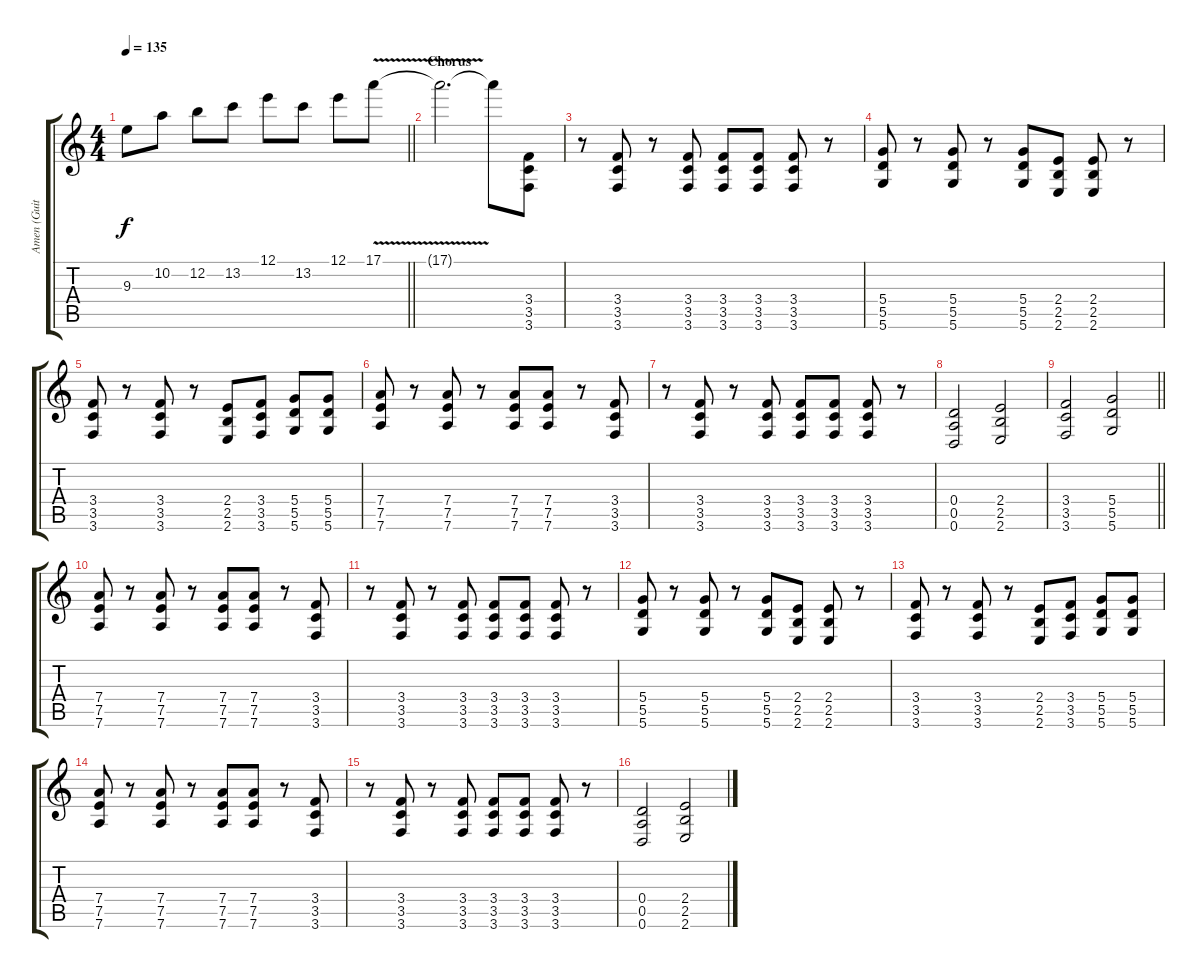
\track ("Amen (Guitar)" "Amen (Guit") {instrument distortionguitar}
\staff {score tabs}
\tuning (E4 B3 G3 D3 A2 D2) {hide}
\ts (4 4)
\tempo 135
\clef g2
\barLineRight lightlight
\ks c
9.3.8{dy f} 10.2.8 12.2.8 13.2.8 12.1.8 13.2.8 12.1.8 17.1{v}.8 |
\section ("" "Chorus")
17.1{t}.2{d} 17.1{t}.8 (3.4 3.5 3.6).8 |
r.8 (3.4 3.5 3.6).8 r.8 (3.4 3.5 3.6).8 (3.4 3.5 3.6).8 (3.4 3.5 3.6).8 (3.4 3.5 3.6).8 r.8 |
(5.4 5.5 5.6).8 r.8 (5.4 5.5 5.6).8 r.8 (5.4 5.5 5.6).8 (2.4 2.5 2.6).8 (2.4 2.5 2.6).8 r.8 |
(3.4 3.5 3.6).8 r.8 (3.4 3.5 3.6).8 r.8 (2.4 2.5 2.6).8 (3.4 3.5 3.6).8 (5.4 5.5 5.6).8 (5.4 5.5 5.6).8 |
(7.4 7.5 7.6).8 r.8 (7.4 7.5 7.6).8 r.8 (7.4 7.5 7.6).8 (7.4 7.5 7.6).8 r.8 (3.4 3.5 3.6).8 |
r.8 (3.4 3.5 3.6).8 r.8 (3.4 3.5 3.6).8 (3.4 3.5 3.6).8 (3.4 3.5 3.6).8 (3.4 3.5 3.6).8 r.8 |
(0.4 0.5 0.6).2 (2.4 2.5 2.6).2 |
\barLineRight lightlight
(3.4 3.5 3.6).2 (5.4 5.5 5.6).2 |
(7.4 7.5 7.6).8 r.8 (7.4 7.5 7.6).8 r.8 (7.4 7.5 7.6).8 (7.4 7.5 7.6).8 r.8 (3.4 3.5 3.6).8 |
r.8 (3.4 3.5 3.6).8 r.8 (3.4 3.5 3.6).8 (3.4 3.5 3.6).8 (3.4 3.5 3.6).8 (3.4 3.5 3.6).8 r.8 |
(5.4 5.5 5.6).8 r.8 (5.4 5.5 5.6).8 r.8 (5.4 5.5 5.6).8 (2.4 2.5 2.6).8 (2.4 2.5 2.6).8 r.8 |
(3.4 3.5 3.6).8 r.8 (3.4 3.5 3.6).8 r.8 (2.4 2.5 2.6).8 (3.4 3.5 3.6).8 (5.4 5.5 5.6).8 (5.4 5.5 5.6).8 |
(7.4 7.5 7.6).8 r.8 (7.4 7.5 7.6).8 r.8 (7.4 7.5 7.6).8 (7.4 7.5 7.6).8 r.8 (3.4 3.5 3.6).8 |
r.8 (3.4 3.5 3.6).8 r.8 (3.4 3.5 3.6).8 (3.4 3.5 3.6).8 (3.4 3.5 3.6).8 (3.4 3.5 3.6).8 r.8 |
(0.4 0.5 0.6).2 (2.4 2.5 2.6).2
